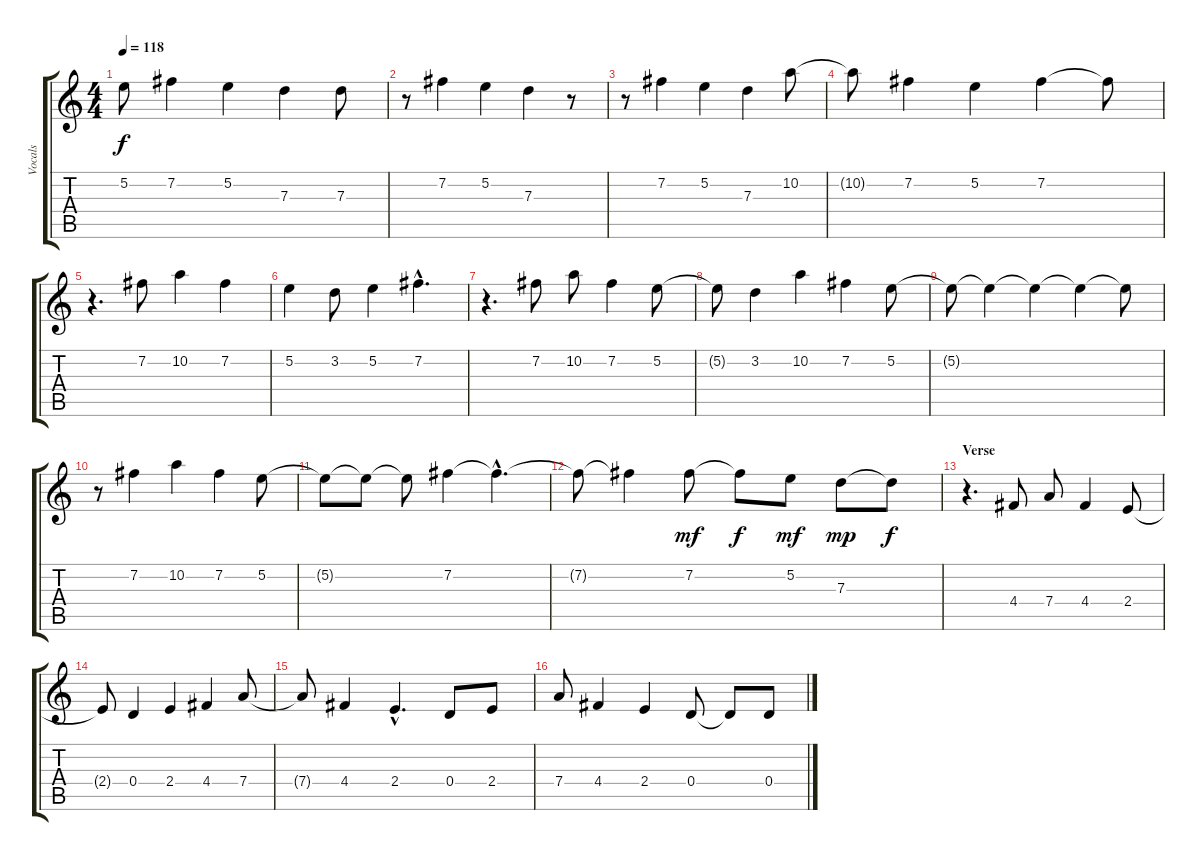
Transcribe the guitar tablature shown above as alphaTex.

\track ("Vocals" "Vocals") {instrument contrabass}
\staff {score tabs}
\tuning (E4 B3 G3 D3 A2 E2) {hide}
\ts (4 4)
\tempo 118
\clef g2
\ks c
5.2{t}.8{dy f} 7.2.4 5.2.4 7.3.4 7.3.8 |
r.8 7.2.4 5.2.4 7.3.4 r.8 |
r.8 7.2.4 5.2.4 7.3.4 10.2.8 |
10.2{t}.8 7.2.4 5.2.4 7.2.4 7.2{t}.8 |
r.4{d} 7.2.8 10.2.4 7.2.4 |
5.2.4 3.2.8 5.2.4 7.2{hac}.4{d} |
r.4{d} 7.2.8 10.2.8 7.2.4 5.2.8 |
5.2{t}.8 3.2.4 10.2.4 7.2.4 5.2.8 |
5.2{t}.8 5.2{t}.4 5.2{t}.4 5.2{t}.4 5.2{t}.8 |
r.8 7.2.4 10.2.4 7.2.4 5.2.8 |
5.2{t}.8 5.2{t}.8 5.2{t}.8 7.2.4 7.2{hac t}.4{d} |
7.2{t}.8 7.2{t}.4 7.2.8{dy mf} 7.2{t}.8{dy f} 5.2.8{dy mf} 7.3.8{dy mp} 7.3{t}.8{dy f} |
\section ("" "Verse")
r.4{d} 4.4.8 7.4.8 4.4.4 2.4.8 |
2.4{t}.8 0.4.4 2.4.4 4.4.4 7.4.8 |
7.4{t}.8 4.4.4 2.4{hac}.4{d} 0.4.8 2.4.8 |
7.4.8 4.4.4 2.4.4 0.4.8 0.4{t}.8 0.4.8
